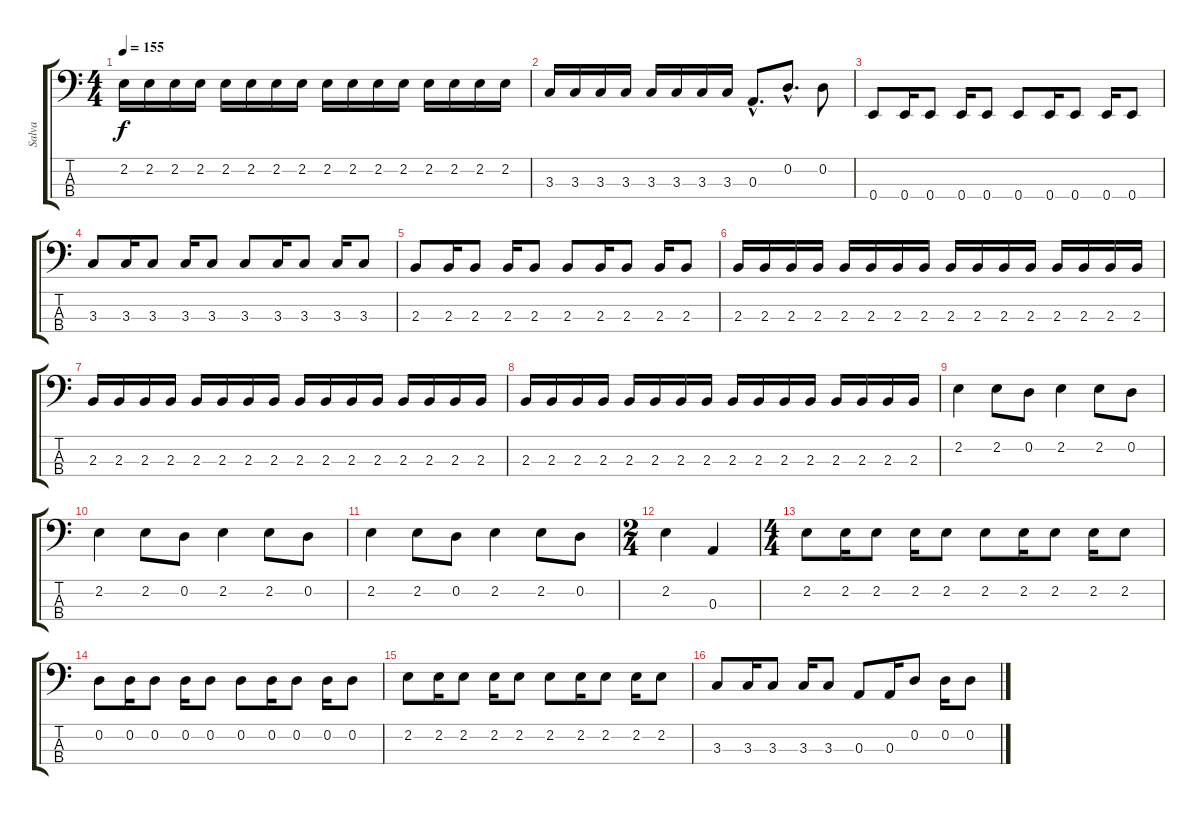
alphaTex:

\track ("Salva" "Salva") {instrument electricbassfinger}
\staff {score tabs}
\tuning (G2 D2 A1 E1) {hide}
\ts (4 4)
\tempo 155
\clef f4
\ks c
2.2.16{dy f} 2.2.16 2.2.16 2.2.16 2.2.16 2.2.16 2.2.16 2.2.16 2.2.16 2.2.16 2.2.16 2.2.16 2.2.16 2.2.16 2.2.16 2.2.16 |
3.3.16 3.3.16 3.3.16 3.3.16 3.3.16 3.3.16 3.3.16 3.3.16 0.3{hac}.8{d} 0.2{hac}.8{d} 0.2.8 |
0.4.8 0.4.16 0.4.8 0.4.16 0.4.8 0.4.8 0.4.16 0.4.8 0.4.16 0.4.8 |
3.3.8 3.3.16 3.3.8 3.3.16 3.3.8 3.3.8 3.3.16 3.3.8 3.3.16 3.3.8 |
2.3.8 2.3.16 2.3.8 2.3.16 2.3.8 2.3.8 2.3.16 2.3.8 2.3.16 2.3.8 |
2.3.16 2.3.16 2.3.16 2.3.16 2.3.16 2.3.16 2.3.16 2.3.16 2.3.16 2.3.16 2.3.16 2.3.16 2.3.16 2.3.16 2.3.16 2.3.16 |
2.3.16 2.3.16 2.3.16 2.3.16 2.3.16 2.3.16 2.3.16 2.3.16 2.3.16 2.3.16 2.3.16 2.3.16 2.3.16 2.3.16 2.3.16 2.3.16 |
2.3.16 2.3.16 2.3.16 2.3.16 2.3.16 2.3.16 2.3.16 2.3.16 2.3.16 2.3.16 2.3.16 2.3.16 2.3.16 2.3.16 2.3.16 2.3.16 |
2.2.4 2.2.8 0.2.8 2.2.4 2.2.8 0.2.8 |
2.2.4 2.2.8 0.2.8 2.2.4 2.2.8 0.2.8 |
2.2.4 2.2.8 0.2.8 2.2.4 2.2.8 0.2.8 |
\ts (2 4)
2.2.4 0.3.4 |
\ts (4 4)
2.2.8 2.2.16 2.2.8 2.2.16 2.2.8 2.2.8 2.2.16 2.2.8 2.2.16 2.2.8 |
0.2.8 0.2.16 0.2.8 0.2.16 0.2.8 0.2.8 0.2.16 0.2.8 0.2.16 0.2.8 |
2.2.8 2.2.16 2.2.8 2.2.16 2.2.8 2.2.8 2.2.16 2.2.8 2.2.16 2.2.8 |
3.3.8 3.3.16 3.3.8 3.3.16 3.3.8 0.3.8 0.3.16 0.2.8 0.2.16 0.2.8
